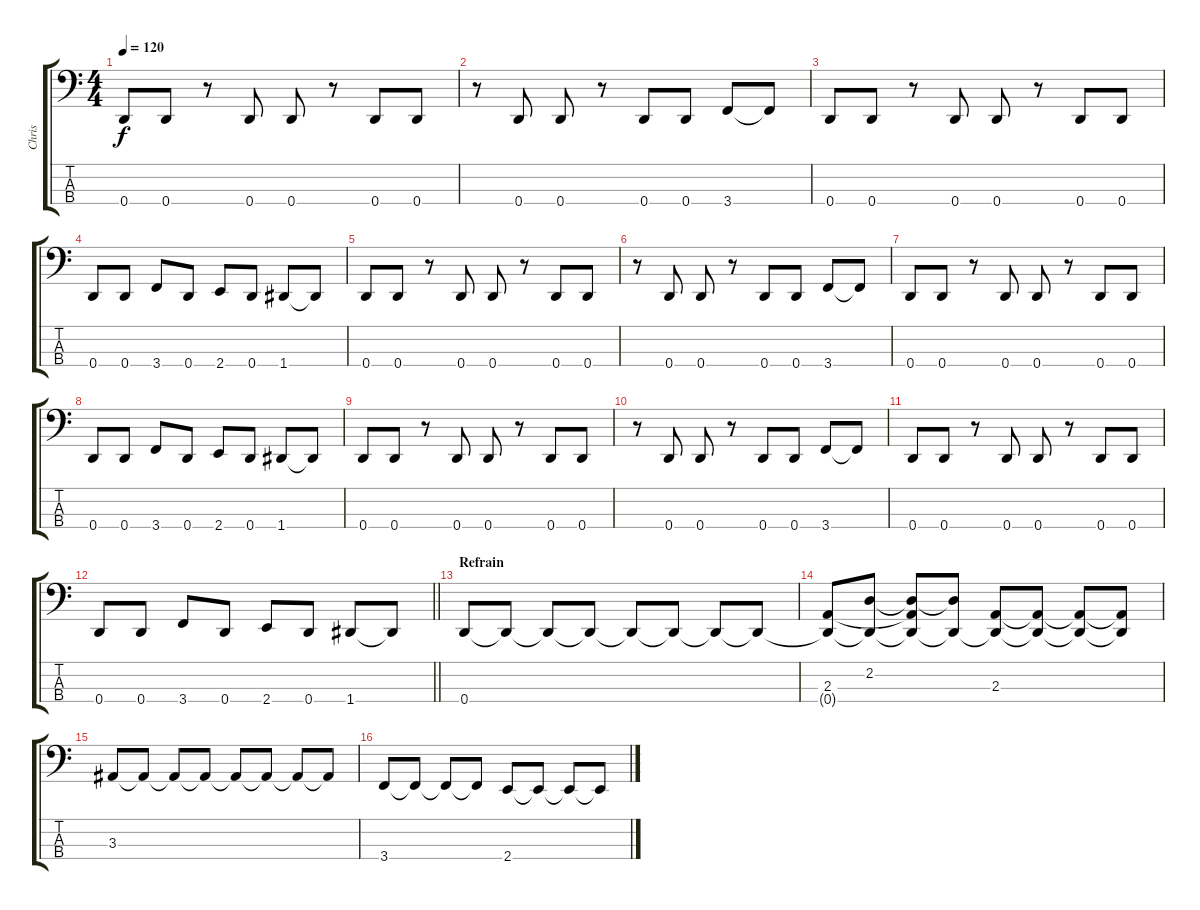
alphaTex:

\track ("Chris" "Chris") {instrument electricbassfinger}
\staff {score tabs}
\tuning (F2 C2 G1 D1) {hide}
\ts (4 4)
\tempo 120
\clef f4
\ks c
0.4.8{dy f} 0.4.8 r.8 0.4.8 0.4.8 r.8 0.4.8 0.4.8 |
r.8 0.4.8 0.4.8 r.8 0.4.8 0.4.8 3.4.8 3.4{t}.8 |
0.4.8 0.4.8 r.8 0.4.8 0.4.8 r.8 0.4.8 0.4.8 |
0.4.8 0.4.8 3.4.8 0.4.8 2.4.8 0.4.8 1.4.8 1.4{t}.8 |
0.4.8 0.4.8 r.8 0.4.8 0.4.8 r.8 0.4.8 0.4.8 |
r.8 0.4.8 0.4.8 r.8 0.4.8 0.4.8 3.4.8 3.4{t}.8 |
0.4.8 0.4.8 r.8 0.4.8 0.4.8 r.8 0.4.8 0.4.8 |
0.4.8 0.4.8 3.4.8 0.4.8 2.4.8 0.4.8 1.4.8 1.4{t}.8 |
0.4.8 0.4.8 r.8 0.4.8 0.4.8 r.8 0.4.8 0.4.8 |
r.8 0.4.8 0.4.8 r.8 0.4.8 0.4.8 3.4.8 3.4{t}.8 |
0.4.8 0.4.8 r.8 0.4.8 0.4.8 r.8 0.4.8 0.4.8 |
\barLineRight lightlight
0.4.8 0.4.8 3.4.8 0.4.8 2.4.8 0.4.8 1.4.8 1.4{t}.8 |
\section ("" "Refrain")
0.4.8 0.4{t}.8 0.4{t}.8 0.4{t}.8 0.4{t}.8 0.4{t}.8 0.4{t}.8 0.4{t}.8 |
(2.3 0.4{t}).8 (2.2 0.4{t}).8 (2.2{t} 2.3{t} 0.4{t}).8 (2.2{t} 0.4{t}).8 (2.3 0.4{t}).8 (2.3{t} 0.4{t}).8 (2.3{t} 0.4{t}).8 (2.3{t} 0.4{t}).8 |
3.3.8 3.3{t}.8 3.3{t}.8 3.3{t}.8 3.3{t}.8 3.3{t}.8 3.3{t}.8 3.3{t}.8 |
3.4.8 3.4{t}.8 3.4{t}.8 3.4{t}.8 2.4.8 2.4{t}.8 2.4{t}.8 2.4{t}.8
